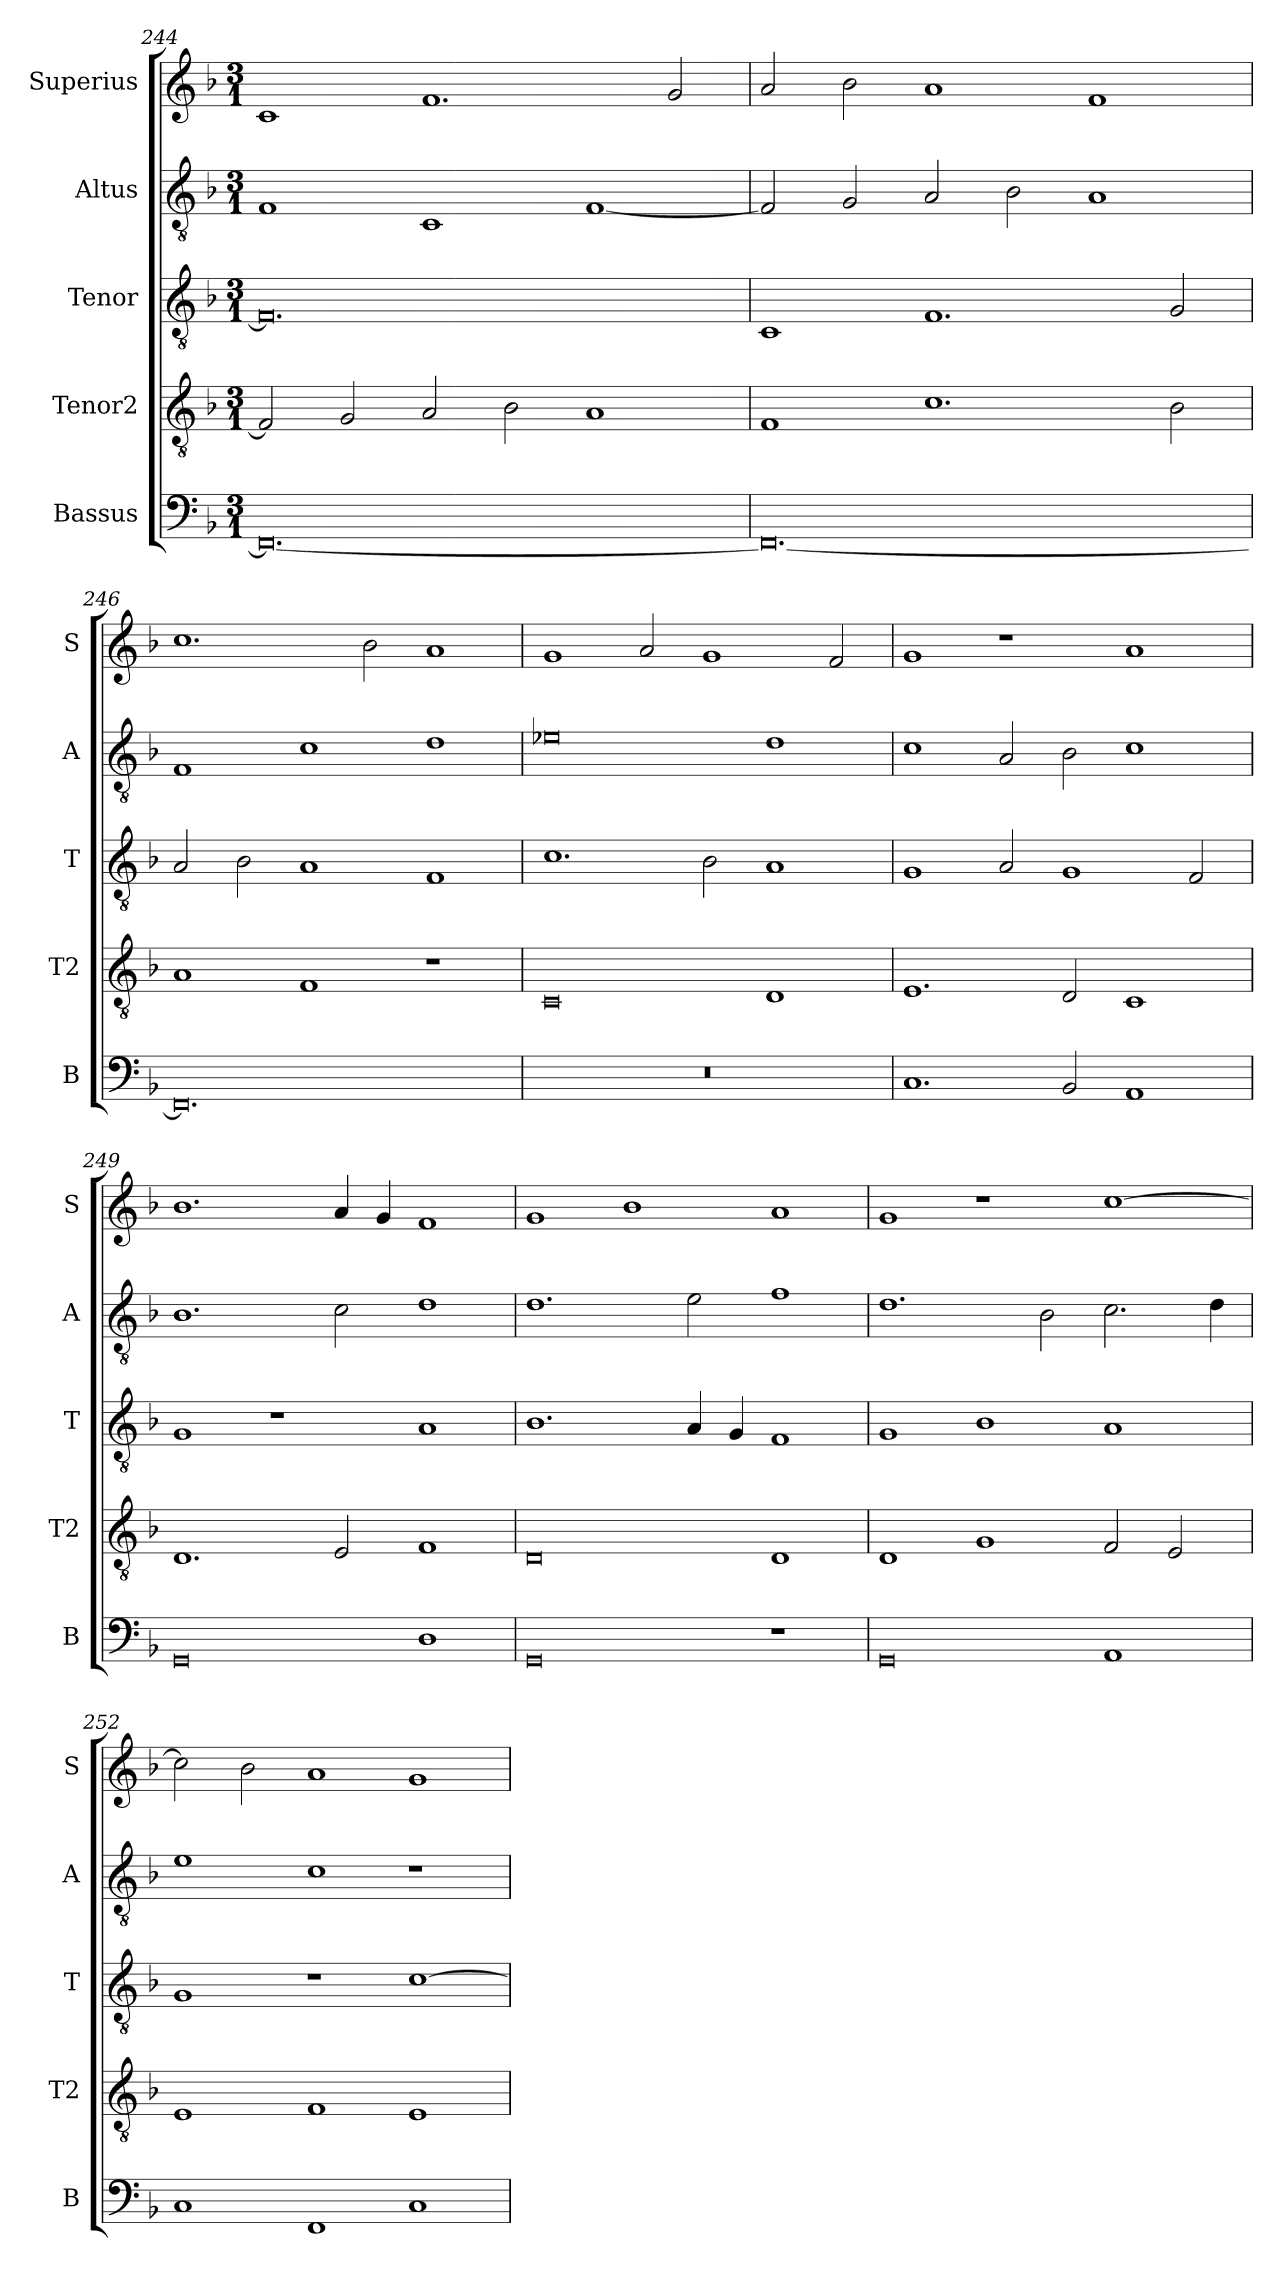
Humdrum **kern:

**kern	**kern	**kern	**kern	**kern
*part5	*part4	*part3	*part2	*part1
*staff5	*staff4	*staff3	*staff2	*staff1
*I"Bassus	*I"Tenor2	*I"Tenor	*I"Altus	*I"Superius
*I'B	*I'T2	*I'T	*I'A	*I'S
*clefF4	*clefGv2	*clefGv2	*clefGv2	*clefG2
*k[b-]	*k[b-]	*k[b-]	*k[b-]	*k[b-]
*M3/1	*M3/1	*M3/1	*M3/1	*M3/1
=244	=244	=244	=244	=244
0.FF_	2F/]	0.F]	1F	1c
.	2G/	.	.	.
.	2A/	.	1C	1.f
.	2B-\	.	.	.
.	1A	.	[1F	.
.	.	.	.	2g/
=245	=245	=245	=245	=245
0.FF_	1F	1C	2F/]	2a/
.	.	.	2G/	2b-\
.	1.c	1.F	2A/	1a
.	.	.	2B-\	.
.	.	.	1A	1f
.	2B-\	2G/	.	.
=246	=246	=246	=246	=246
0.FF]	1A	2A/	1F	1.cc
.	.	2B-\	.	.
.	1F	1A	1c	.
.	.	.	.	2b-\
.	1r	1F	1d	1a
=247	=247	=247	=247	=247
0.r	0C	1.c	0e-X	1g
.	.	.	.	2a/
.	.	2B-\	.	1g
.	1D	1A	1d	.
.	.	.	.	2f/
=248	=248	=248	=248	=248
1.C	1.E	1G	1c	1g
.	.	2A/	2A/	1r
2BB-/	2D/	1G	2B-\	.
1AA	1C	.	1c	1a
.	.	2F/	.	.
=249	=249	=249	=249	=249
0GG	1.D	1G	1.B-	1.b-
.	.	1r	.	.
.	2E/	.	2c\	4a/
.	.	.	.	4g/
1D	1F	1A	1d	1f
=250	=250	=250	=250	=250
0GG	0D	1.B-	1.d	1g
.	.	.	.	1b-
.	.	4A/	2e\	.
.	.	4G/	.	.
1r	1D	1F	1f	1a
=251	=251	=251	=251	=251
0GG	1D	1G	1.d	1g
.	1G	1B-	.	1r
.	.	.	2B-\	.
1AA	2F/	1A	2.c\	[1cc
.	2E/	.	.	.
.	.	.	4d\	.
=252	=252	=252	=252	=252
1C	1E	1G	1e	2cc\]
.	.	.	.	2b-\
1FF	1F	1r	1c	1a
1C	1E	[1c	1r	1g
=	=	=	=	=
*-	*-	*-	*-	*-
